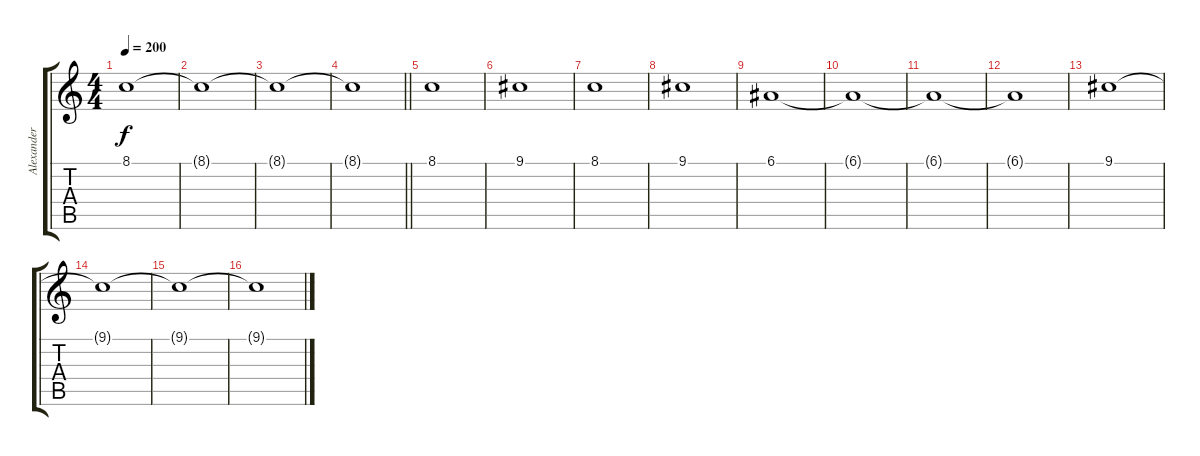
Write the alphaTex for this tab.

\track ("Alexander Norets" "Alexander ") {instrument pad8sweep}
\staff {score tabs}
\tuning (E4 B3 G3 D3 A2 E2) {hide}
\ts (4 4)
\tempo 200
\clef g2
\ks c
8.1.1{dy f} |
8.1{t}.1 |
8.1{t}.1 |
\barLineRight lightlight
8.1{t}.1 |
\section ("" "")
8.1.1 |
9.1.1 |
8.1.1 |
9.1.1 |
6.1.1 |
6.1{t}.1 |
6.1{t}.1 |
6.1{t}.1 |
9.1.1 |
9.1{t}.1 |
9.1{t}.1 |
9.1{t}.1
